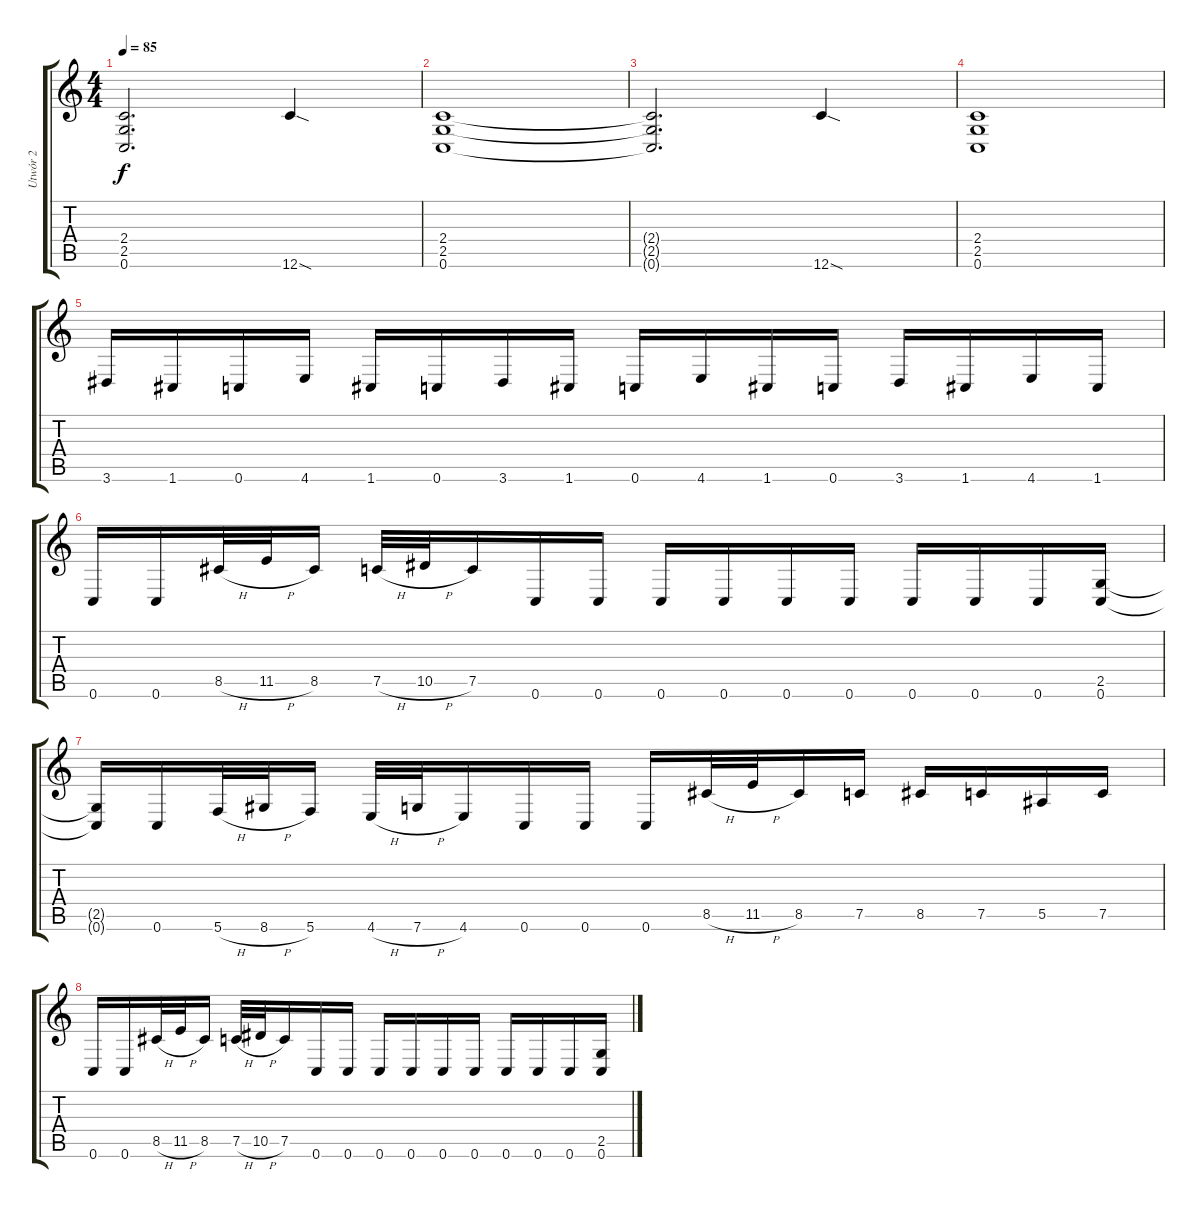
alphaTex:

\track ("Utwór 2" "Utwór 2") {instrument distortionguitar}
\staff {score tabs}
\tuning (C4 G3 Eb3 Bb2 F2 C2) {hide}
\ts (4 4)
\tempo 85
\clef g2
\ks c
(2.4{t} 2.5{t} 0.6{t}).2{d dy f} 12.6{sod}.4 |
(2.4 2.5 0.6).1 |
(2.4{t} 2.5{t} 0.6{t}).2{d} 12.6{sod}.4 |
(2.4 2.5 0.6).1 |
3.6.16 1.6.16 0.6.16 4.6.16 1.6.16 0.6.16 3.6.16 1.6.16 0.6.16 4.6.16 1.6.16 0.6.16 3.6.16 1.6.16 4.6.16 1.6.16 |
0.6.16 0.6.16 8.5{h}.32 11.5{h}.32 8.5.16 7.5{h}.32 10.5{h}.32 7.5.16 0.6.16 0.6.16 0.6.16 0.6.16 0.6.16 0.6.16 0.6.16 0.6.16 0.6.16 (2.5 0.6).16 |
(2.5{t} 0.6{t}).16 0.6.16 5.6{h}.32 8.6{h}.32 5.6.16 4.6{h}.32 7.6{h}.32 4.6.16 0.6.16 0.6.16 0.6.16 8.5{h}.32 11.5{h}.32 8.5.16 7.5.16 8.5.16 7.5.16 5.5.16 7.5.16 |
0.6.16 0.6.16 8.5{h}.32 11.5{h}.32 8.5.16 7.5{h}.32 10.5{h}.32 7.5.16 0.6.16 0.6.16 0.6.16 0.6.16 0.6.16 0.6.16 0.6.16 0.6.16 0.6.16 (2.5 0.6).16
